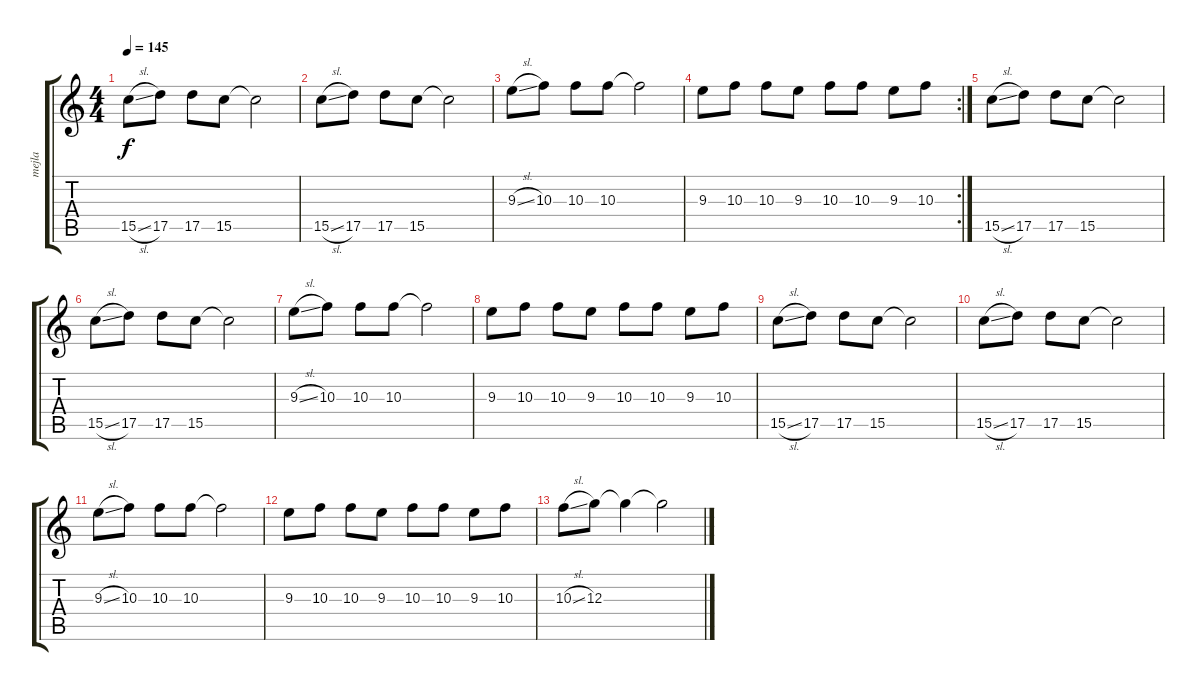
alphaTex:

\track ("mejla" "mejla") {instrument distortionguitar}
\staff {score tabs}
\tuning (E4 B3 G3 D3 A2 E2) {hide}
\ts (4 4)
\tempo 145
\clef g2
\ks c
15.5{sl}.8{dy f} 17.5.8 17.5.8 15.5.8 15.5{t}.2 |
15.5{sl}.8 17.5.8 17.5.8 15.5.8 15.5{t}.2 |
9.3{sl}.8 10.3.8 10.3.8 10.3.8 10.3{t}.2 |
\rc 2
9.3.8 10.3.8 10.3.8 9.3.8 10.3.8 10.3.8 9.3.8 10.3.8 |
15.5{sl}.8 17.5.8 17.5.8 15.5.8 15.5{t}.2 |
15.5{sl}.8 17.5.8 17.5.8 15.5.8 15.5{t}.2 |
9.3{sl}.8 10.3.8 10.3.8 10.3.8 10.3{t}.2 |
9.3.8 10.3.8 10.3.8 9.3.8 10.3.8 10.3.8 9.3.8 10.3.8 |
15.5{sl}.8 17.5.8 17.5.8 15.5.8 15.5{t}.2 |
15.5{sl}.8 17.5.8 17.5.8 15.5.8 15.5{t}.2 |
9.3{sl}.8 10.3.8 10.3.8 10.3.8 10.3{t}.2 |
9.3.8 10.3.8 10.3.8 9.3.8 10.3.8 10.3.8 9.3.8 10.3.8 |
10.3{sl}.8 12.3.8 12.3{t}.4 12.3{t}.2
